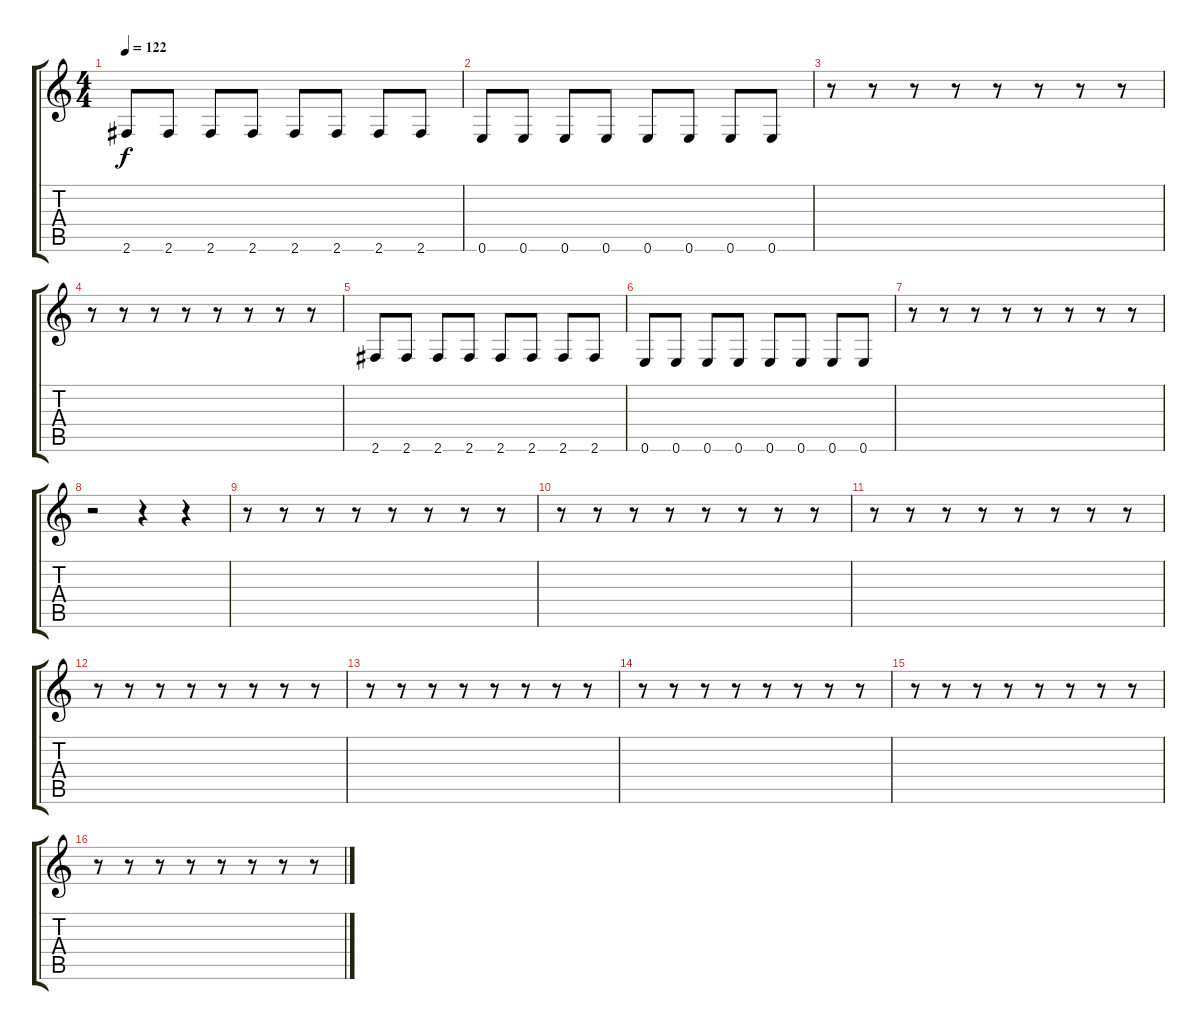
\track "" {instrument electricbassfinger}
\staff {score tabs}
\tuning (E4 B3 G3 D3 A2 E2) {hide}
\ts (4 4)
\tempo 122
\clef g2
\ks c
2.6.8{dy f} 2.6.8 2.6.8 2.6.8 2.6.8 2.6.8 2.6.8 2.6.8 |
0.6.8 0.6.8 0.6.8 0.6.8 0.6.8 0.6.8 0.6.8 0.6.8 |
r.8 r.8 r.8 r.8 r.8 r.8 r.8 r.8 |
r.8 r.8 r.8 r.8 r.8 r.8 r.8 r.8 |
2.6.8 2.6.8 2.6.8 2.6.8 2.6.8 2.6.8 2.6.8 2.6.8 |
0.6.8 0.6.8 0.6.8 0.6.8 0.6.8 0.6.8 0.6.8 0.6.8 |
r.8 r.8 r.8 r.8 r.8 r.8 r.8 r.8 |
r.2 r.4 r.4 |
r.8 r.8 r.8 r.8 r.8 r.8 r.8 r.8 |
r.8 r.8 r.8 r.8 r.8 r.8 r.8 r.8 |
r.8 r.8 r.8 r.8 r.8 r.8 r.8 r.8 |
r.8 r.8 r.8 r.8 r.8 r.8 r.8 r.8 |
r.8 r.8 r.8 r.8 r.8 r.8 r.8 r.8 |
r.8 r.8 r.8 r.8 r.8 r.8 r.8 r.8 |
r.8 r.8 r.8 r.8 r.8 r.8 r.8 r.8 |
r.8 r.8 r.8 r.8 r.8 r.8 r.8 r.8
